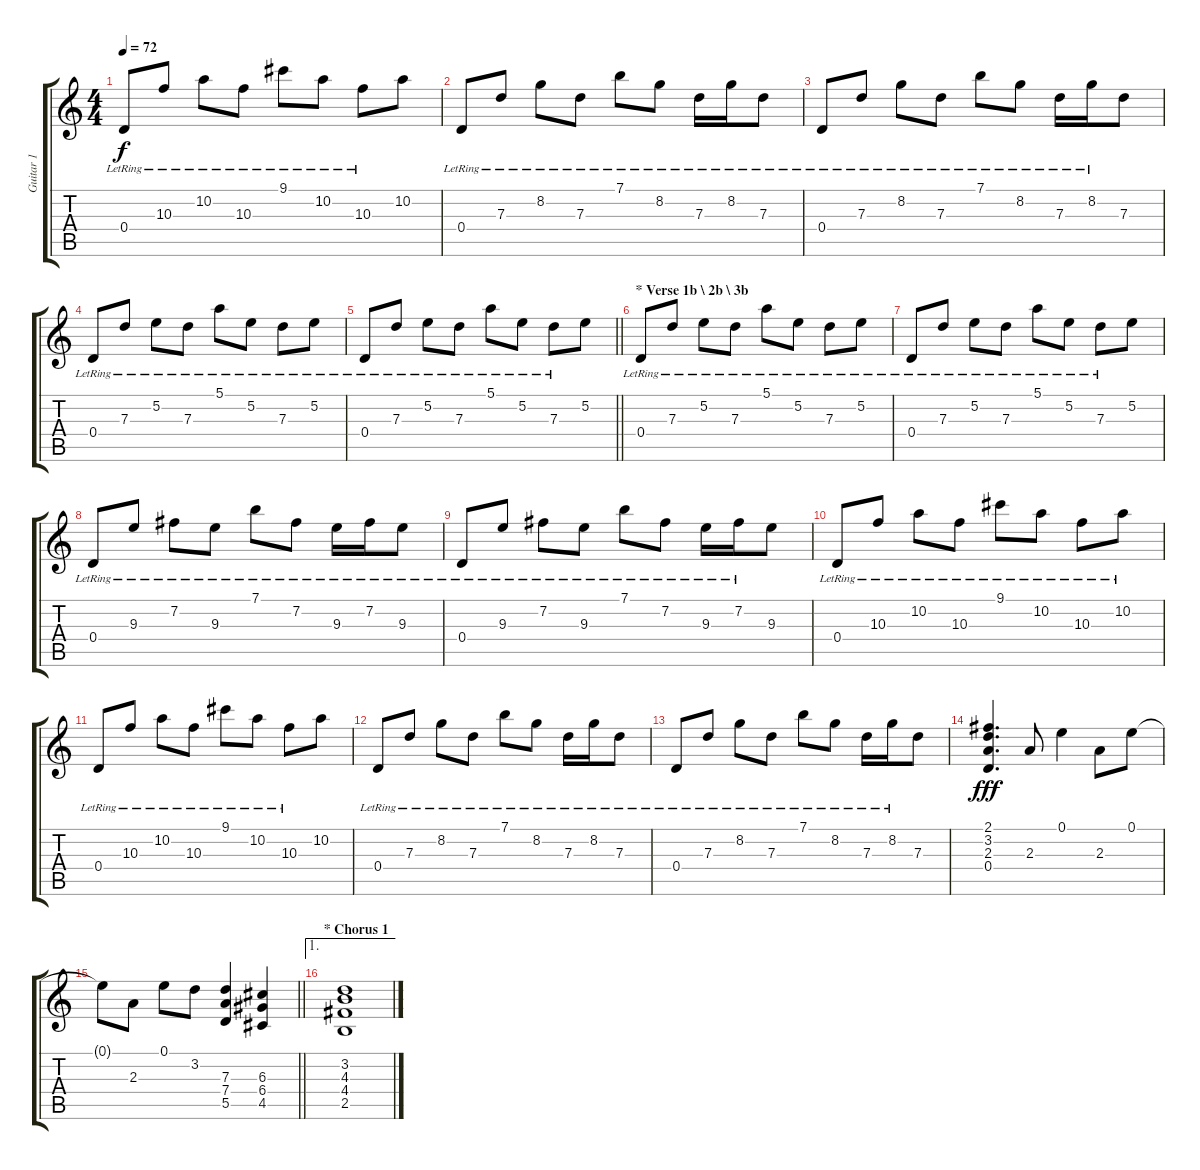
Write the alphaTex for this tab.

\track ("Guitar 1" "Guitar 1") {mute instrument electricguitarclean}
\staff {score tabs}
\tuning (E4 B3 G3 D3 A2 E2) {hide}
\ts (4 4)
\tempo 72
\clef g2
\ks c
0.4{lr}.8{dy f} 10.3{lr}.8 10.2{lr}.8 10.3{lr}.8 9.1{lr}.8 10.2{lr}.8 10.3{lr}.8 10.2.8 |
0.4{lr}.8 7.3{lr}.8 8.2{lr}.8 7.3{lr}.8 7.1{lr}.8 8.2{lr}.8 7.3{lr}.16 8.2{lr}.16 7.3{lr}.8 |
0.4{lr}.8 7.3{lr}.8 8.2{lr}.8 7.3{lr}.8 7.1{lr}.8 8.2{lr}.8 7.3{lr}.16 8.2{lr}.16 7.3.8 |
0.4{lr}.8 7.3{lr}.8 5.2{lr}.8 7.3{lr}.8 5.1{lr}.8 5.2{lr}.8 7.3{lr}.8 5.2{lr}.8 |
\barLineRight lightlight
0.4{lr}.8 7.3{lr}.8 5.2{lr}.8 7.3{lr}.8 5.1{lr}.8 5.2{lr}.8 7.3{lr}.8 5.2.8 |
\section ("" "* Verse 1b \\ 2b \\ 3b")
0.4{lr}.8 7.3{lr}.8 5.2{lr}.8 7.3{lr}.8 5.1{lr}.8 5.2{lr}.8 7.3{lr}.8 5.2{lr}.8 |
0.4{lr}.8 7.3{lr}.8 5.2{lr}.8 7.3{lr}.8 5.1{lr}.8 5.2{lr}.8 7.3{lr}.8 5.2.8 |
0.4{lr}.8 9.3{lr}.8 7.2{lr}.8 9.3{lr}.8 7.1{lr}.8 7.2{lr}.8 9.3{lr}.16 7.2{lr}.16 9.3{lr}.8 |
0.4{lr}.8 9.3{lr}.8 7.2{lr}.8 9.3{lr}.8 7.1{lr}.8 7.2{lr}.8 9.3{lr}.16 7.2{lr}.16 9.3.8 |
0.4{lr}.8 10.3{lr}.8 10.2{lr}.8 10.3{lr}.8 9.1{lr}.8 10.2{lr}.8 10.3{lr}.8 10.2{lr}.8 |
0.4{lr}.8 10.3{lr}.8 10.2{lr}.8 10.3{lr}.8 9.1{lr}.8 10.2{lr}.8 10.3{lr}.8 10.2.8 |
0.4{lr}.8 7.3{lr}.8 8.2{lr}.8 7.3{lr}.8 7.1{lr}.8 8.2{lr}.8 7.3{lr}.16 8.2{lr}.16 7.3{lr}.8 |
0.4{lr}.8 7.3{lr}.8 8.2{lr}.8 7.3{lr}.8 7.1{lr}.8 8.2{lr}.8 7.3{lr}.16 8.2{lr}.16 7.3.8 |
(2.1 3.2 2.3 0.4).4{d dy fff instrument distortionguitar} 2.3.8 0.1.4 2.3.8 0.1.8 |
\barLineRight lightlight
0.1{t}.8 2.3.8 0.1.8 3.2.8 (7.3 7.4 5.5).4 (6.3 6.4 4.5).4 |
\ae 1
\section ("" "* Chorus 1")
(3.2 4.3 4.4 2.5).1
